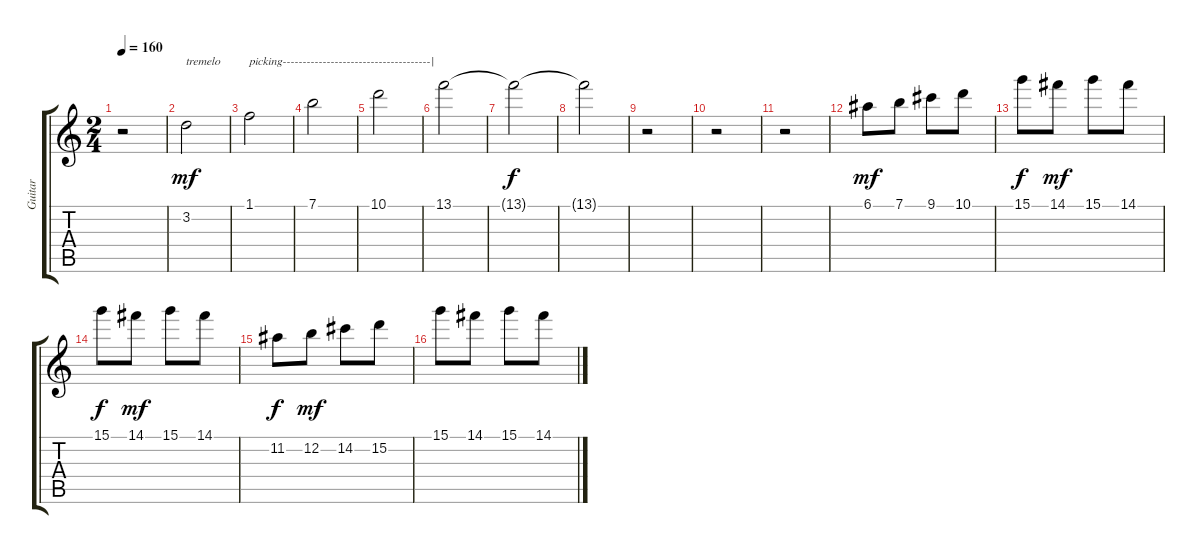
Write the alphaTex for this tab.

\track ("Guitar" "Guitar") {instrument overdrivenguitar}
\staff {score tabs}
\tuning (E4 B3 G3 D3 A2 E2) {hide}
\ts (2 4)
\tempo 160
\clef g2
\ks c
r.2{dy mf} |
3.2.2{txt "tremelo "} |
1.1.2{txt "picking-------------------------------------|"} |
7.1.2 |
10.1.2 |
13.1.2 |
13.1{t}.2{dy f} |
13.1{t}.2 |
r.2 |
r.2 |
r.2 |
6.1.8{dy mf} 7.1.8 9.1.8 10.1.8 |
15.1.8{dy f} 14.1.8{dy mf} 15.1.8 14.1.8 |
15.1.8{dy f} 14.1.8{dy mf} 15.1.8 14.1.8 |
11.2.8{dy f} 12.2.8{dy mf} 14.2.8 15.2.8 |
15.1.8 14.1.8 15.1.8 14.1.8
